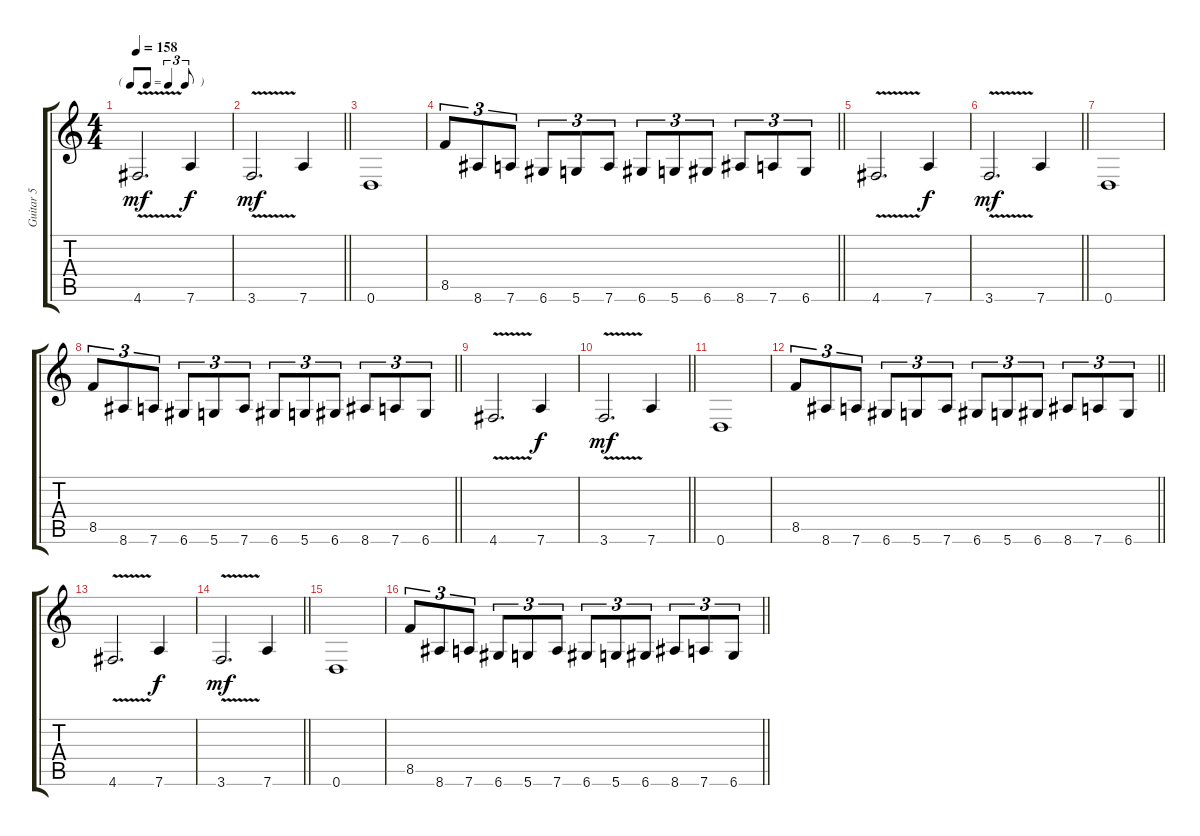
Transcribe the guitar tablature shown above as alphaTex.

\track ("Guitar 5" "Guitar 5") {instrument distortionguitar}
\staff {score tabs}
\tuning (E4 B3 G3 D3 A2 D2) {hide}
\ts (4 4)
\tf triplet8th
\tempo 158
\clef g2
\ks c
4.6{v}.2{d dy mf} 7.6.4{dy f} |
\barLineRight lightlight
3.6{v}.2{d dy mf} 7.6.4 |
0.6.1 |
\barLineRight lightlight
8.5.8{tu (3 2)} 8.6.8{tu (3 2)} 7.6.8{tu (3 2)} 6.6.8{tu (3 2)} 5.6.8{tu (3 2)} 7.6.8{tu (3 2)} 6.6.8{tu (3 2)} 5.6.8{tu (3 2)} 6.6.8{tu (3 2)} 8.6.8{tu (3 2)} 7.6.8{tu (3 2)} 6.6.8{tu (3 2)} |
4.6{v}.2{d} 7.6.4{dy f} |
\barLineRight lightlight
3.6{v}.2{d dy mf} 7.6.4 |
0.6.1 |
\barLineRight lightlight
8.5.8{tu (3 2)} 8.6.8{tu (3 2)} 7.6.8{tu (3 2)} 6.6.8{tu (3 2)} 5.6.8{tu (3 2)} 7.6.8{tu (3 2)} 6.6.8{tu (3 2)} 5.6.8{tu (3 2)} 6.6.8{tu (3 2)} 8.6.8{tu (3 2)} 7.6.8{tu (3 2)} 6.6.8{tu (3 2)} |
4.6{v}.2{d} 7.6.4{dy f} |
\barLineRight lightlight
3.6{v}.2{d dy mf} 7.6.4 |
0.6.1 |
\barLineRight lightlight
8.5.8{tu (3 2)} 8.6.8{tu (3 2)} 7.6.8{tu (3 2)} 6.6.8{tu (3 2)} 5.6.8{tu (3 2)} 7.6.8{tu (3 2)} 6.6.8{tu (3 2)} 5.6.8{tu (3 2)} 6.6.8{tu (3 2)} 8.6.8{tu (3 2)} 7.6.8{tu (3 2)} 6.6.8{tu (3 2)} |
4.6{v}.2{d} 7.6.4{dy f} |
\barLineRight lightlight
3.6{v}.2{d dy mf} 7.6.4 |
0.6.1 |
\barLineRight lightlight
8.5.8{tu (3 2)} 8.6.8{tu (3 2)} 7.6.8{tu (3 2)} 6.6.8{tu (3 2)} 5.6.8{tu (3 2)} 7.6.8{tu (3 2)} 6.6.8{tu (3 2)} 5.6.8{tu (3 2)} 6.6.8{tu (3 2)} 8.6.8{tu (3 2)} 7.6.8{tu (3 2)} 6.6.8{tu (3 2)}
